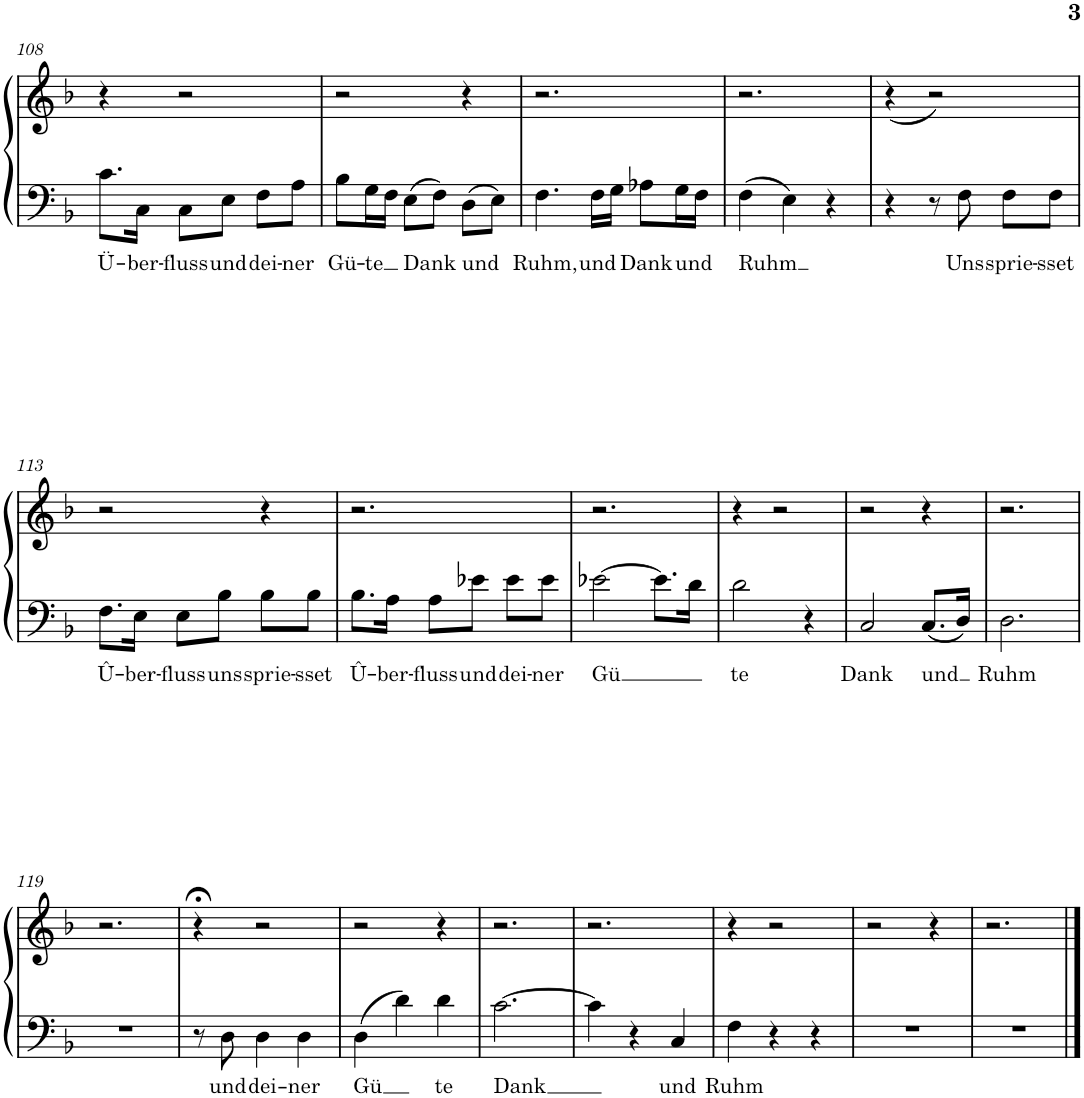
**kern	**text	**kern
*part1	*part1	*part1
*staff2	*staff2	*staff1
*I"Piano	*	*
*I'Pno.	*	*
!!LO:PB:g=z
*clefF4	*	*clefG2
*k[b-]	*	*k[b-]
*M3/4	*	*M3/4
=108	=108	=108
!	!LO:LY:b	!
8.c\L	Ü-	4r
!	!LO:LY:b	!
16C\Jk	-ber-	.
!	!LO:LY:b	!
8C\L	-fluss	2r
!	!LO:LY:b	!
8E\J	und	.
!	!LO:LY:b	!
8F\L	dei-	.
!	!LO:LY:b	!
8A\J	-ner	.
=109	=109	=109
!	!LO:LY:b	!
8B-\L	Gü-	2r
!	!LO:LY:b	!
16G\L	-te	.
16F\JJ	.	.
!	!LO:LY:b	!
8E\L	Dank	.
8F\J	.	.
!	!LO:LY:b	!
8D\L	und	4r
8E\J	.	.
=110	=110	=110
!	!LO:LY:b	!
4.F\	Ruhm,	2.r
!	!LO:LY:b	!
16F\LL	und	.
16G\JJ	.	.
!	!LO:LY:b	!
8A-X\L	Dank	.
!	!LO:LY:b	!
16G\L	und	.
16F\JJ	.	.
=111	=111	=111
!	!LO:LY:b	!
4F\	Ruhm	2.r
4E\	.	.
4r	.	.
=112	=112	=112
4r	.	(4r
8r	.	2r)
!	!LO:LY:b	!
8F\	Uns	.
!	!LO:LY:b	!
8F\L	sprie-	.
!	!LO:LY:b	!
8F\J	-sset	.
!!LO:LB:g=z
=113	=113	=113
!	!LO:LY:b	!
8.F\L	Û-	2r
!	!LO:LY:b	!
16E\Jk	-ber-	.
!	!LO:LY:b	!
8E\L	-fluss	.
!	!LO:LY:b	!
8B-\J	uns	.
!	!LO:LY:b	!
8B-\L	sprie-	4r
!	!LO:LY:b	!
8B-\J	-sset	.
=114	=114	=114
!	!LO:LY:b	!
8.B-\L	Û-	2.r
!	!LO:LY:b	!
16A\Jk	-ber-	.
!	!LO:LY:b	!
8A\L	-fluss	.
!	!LO:LY:b	!
8e-X\J	und	.
!	!LO:LY:b	!
8e-\L	dei-	.
!	!LO:LY:b	!
8e-\J	-ner	.
=115	=115	=115
!	!LO:LY:b	!
[2e-X\	Gü	2.r
8.e-\L]	.	.
16d\Jk	.	.
=116	=116	=116
!	!LO:LY:b	!
2d\	te	4r
.	.	2r
4r	.	.
=117	=117	=117
!	!LO:LY:b	!
2C/	Dank	2r
!	!LO:LY:b	!
8.C/L	und	4r
16D/Jk	.	.
=118	=118	=118
!	!LO:LY:b	!
2.D\	Ruhm	2.r
!!LO:LB:g=z
=119	=119	=119
2.r	.	2.r
=120	=120	=120
8r	.	4r;<
!	!LO:LY:b	!
8D\	und	.
!	!LO:LY:b	!
4D\	dei-	2r
!	!LO:LY:b	!
4D\	-ner	.
=121	=121	=121
!	!LO:LY:b	!
4D\	Gü	2r
4d\	.	.
!	!LO:LY:b	!
4d\	te	4r
=122	=122	=122
!	!LO:LY:b	!
[2.c\	Dank	2.r
=123	=123	=123
4c\]	.	2.r
4r	.	.
!	!LO:LY:b	!
4C/	und	.
=124	=124	=124
!	!LO:LY:b	!
4F\	Ruhm	4r
4r	.	2r
4r	.	.
=125	=125	=125
2.r	.	2r
.	.	4r
=126	=126	=126
2.r	.	2.r
==	==	==
*-	*-	*-
